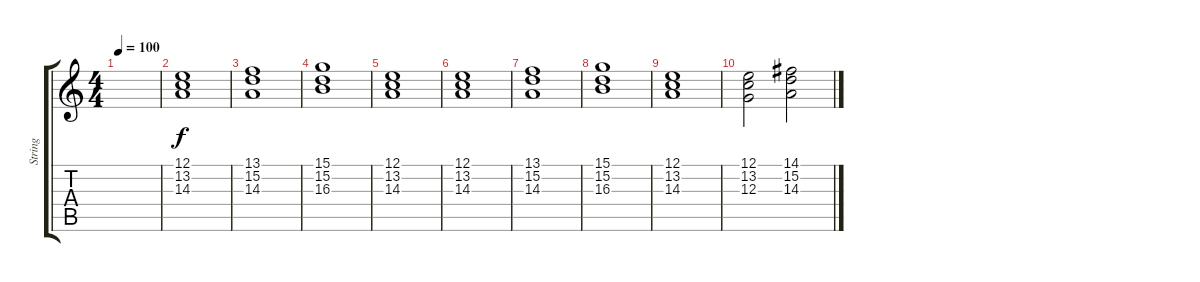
\track ("String" "String") {instrument stringensemble1}
\staff {score tabs}
\tuning (E4 B3 G3 D3 A2 E2) {hide}
\ts (4 4)
\tempo 100
\clef g2
\ks c
|
(12.1 13.2 14.3).1 |
(13.1 15.2 14.3).1 |
(15.1 15.2 16.3).1 |
(12.1 13.2 14.3).1 |
(12.1 13.2 14.3).1 |
(13.1 15.2 14.3).1 |
(15.1 15.2 16.3).1 |
(12.1 13.2 14.3).1 |
(12.1 13.2 12.3).2 (14.1 15.2 14.3).2
